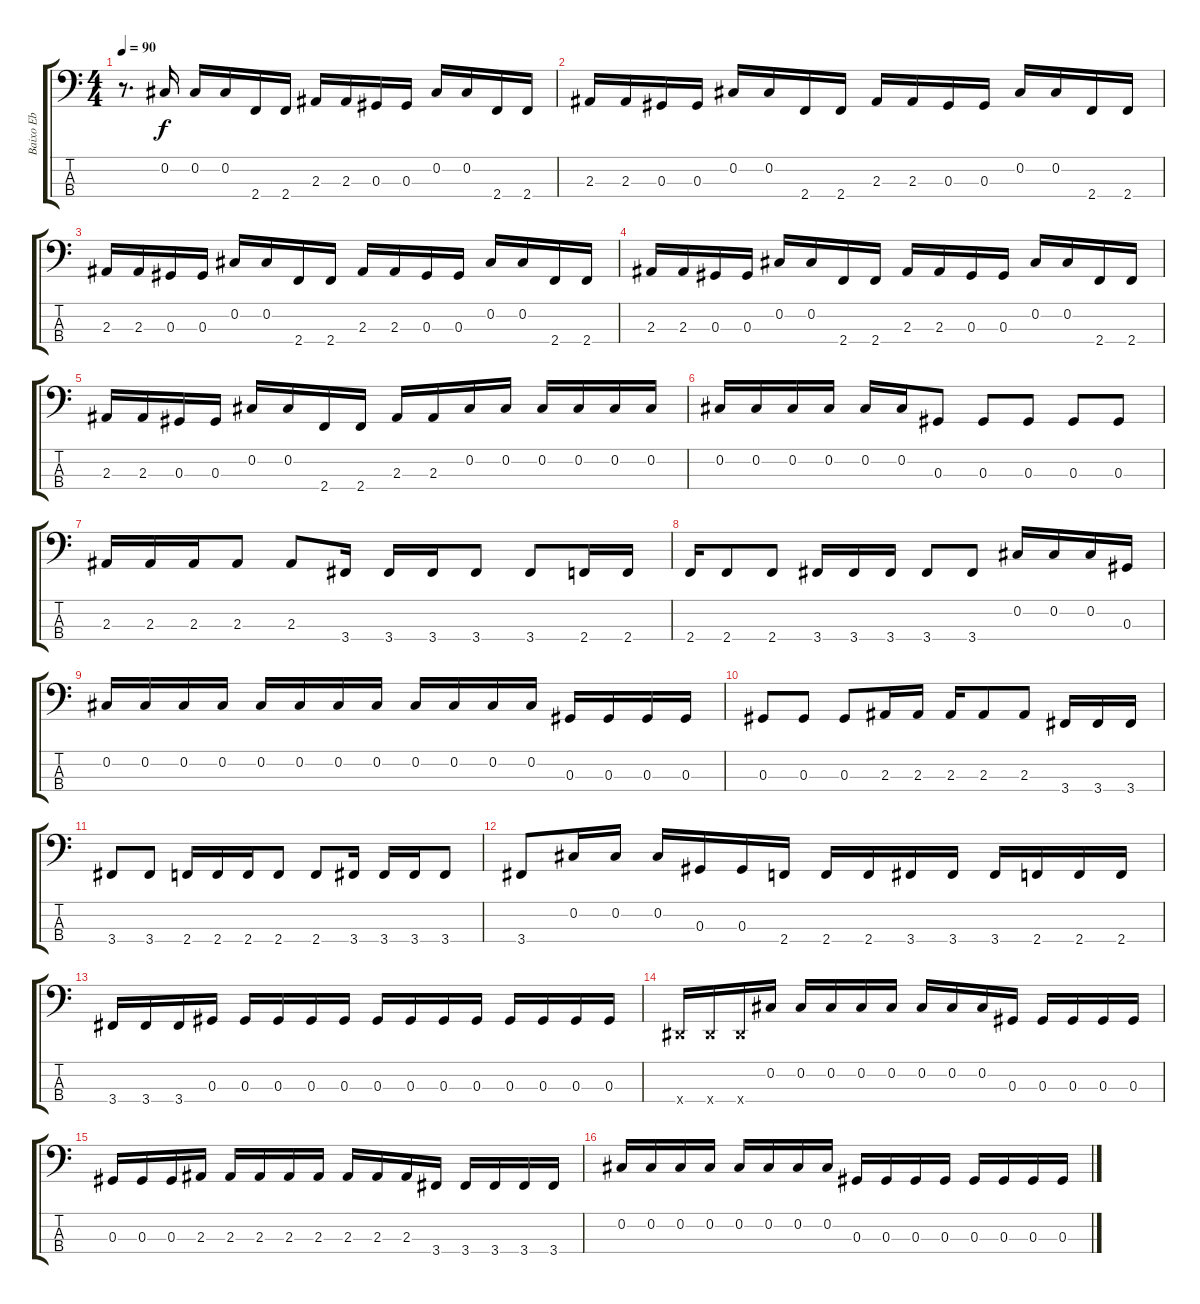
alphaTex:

\track ("Baixo Eb" "Baixo Eb") {instrument electricbassfinger}
\staff {score tabs}
\tuning (Gb2 Db2 Ab1 Eb1) {hide}
\ts (4 4)
\tempo 90
\clef f4
\ks c
r.8{d dy f instrument electricbassfinger} 0.2.16 0.2.16 0.2.16 2.4.16 2.4.16 2.3.16 2.3.16 0.3.16 0.3.16 0.2.16 0.2.16 2.4.16 2.4.16 |
2.3.16 2.3.16 0.3.16 0.3.16 0.2.16 0.2.16 2.4.16 2.4.16 2.3.16 2.3.16 0.3.16 0.3.16 0.2.16 0.2.16 2.4.16 2.4.16 |
2.3.16 2.3.16 0.3.16 0.3.16 0.2.16 0.2.16 2.4.16 2.4.16 2.3.16 2.3.16 0.3.16 0.3.16 0.2.16 0.2.16 2.4.16 2.4.16 |
2.3.16 2.3.16 0.3.16 0.3.16 0.2.16 0.2.16 2.4.16 2.4.16 2.3.16 2.3.16 0.3.16 0.3.16 0.2.16 0.2.16 2.4.16 2.4.16 |
2.3.16 2.3.16 0.3.16 0.3.16 0.2.16 0.2.16 2.4.16 2.4.16 2.3.16 2.3.16 0.2.16 0.2.16 0.2.16 0.2.16 0.2.16 0.2.16 |
0.2.16 0.2.16 0.2.16 0.2.16 0.2.16 0.2.16 0.3.8 0.3.8 0.3.8 0.3.8 0.3.8 |
2.3.16 2.3.16 2.3.16 2.3.8 2.3.8 3.4.16 3.4.16 3.4.16 3.4.8 3.4.8 2.4.16 2.4.16 |
2.4.16 2.4.8 2.4.8 3.4.16 3.4.16 3.4.16 3.4.8 3.4.8 0.2.16 0.2.16 0.2.16 0.3.16 |
0.2.16 0.2.16 0.2.16 0.2.16 0.2.16 0.2.16 0.2.16 0.2.16 0.2.16 0.2.16 0.2.16 0.2.16 0.3.16 0.3.16 0.3.16 0.3.16 |
0.3.8 0.3.8 0.3.8 2.3.16 2.3.16 2.3.16 2.3.8 2.3.8 3.4.16 3.4.16 3.4.16 |
3.4.8 3.4.8 2.4.16 2.4.16 2.4.16 2.4.8 2.4.8 3.4.16 3.4.16 3.4.16 3.4.8 |
3.4.8 0.2.16 0.2.16 0.2.16 0.3.16 0.3.16 2.4.16 2.4.16 2.4.16 3.4.16 3.4.16 3.4.16 2.4.16 2.4.16 2.4.16 |
3.4.16 3.4.16 3.4.16 0.3.16 0.3.16 0.3.16 0.3.16 0.3.16 0.3.16 0.3.16 0.3.16 0.3.16 0.3.16 0.3.16 0.3.16 0.3.16 |
0.4{x}.16 0.4{x}.16 0.4{x}.16 0.2.16 0.2.16 0.2.16 0.2.16 0.2.16 0.2.16 0.2.16 0.2.16 0.3.16 0.3.16 0.3.16 0.3.16 0.3.16 |
0.3.16 0.3.16 0.3.16 2.3.16 2.3.16 2.3.16 2.3.16 2.3.16 2.3.16 2.3.16 2.3.16 3.4.16 3.4.16 3.4.16 3.4.16 3.4.16 |
0.2.16 0.2.16 0.2.16 0.2.16 0.2.16 0.2.16 0.2.16 0.2.16 0.3.16 0.3.16 0.3.16 0.3.16 0.3.16 0.3.16 0.3.16 0.3.16
